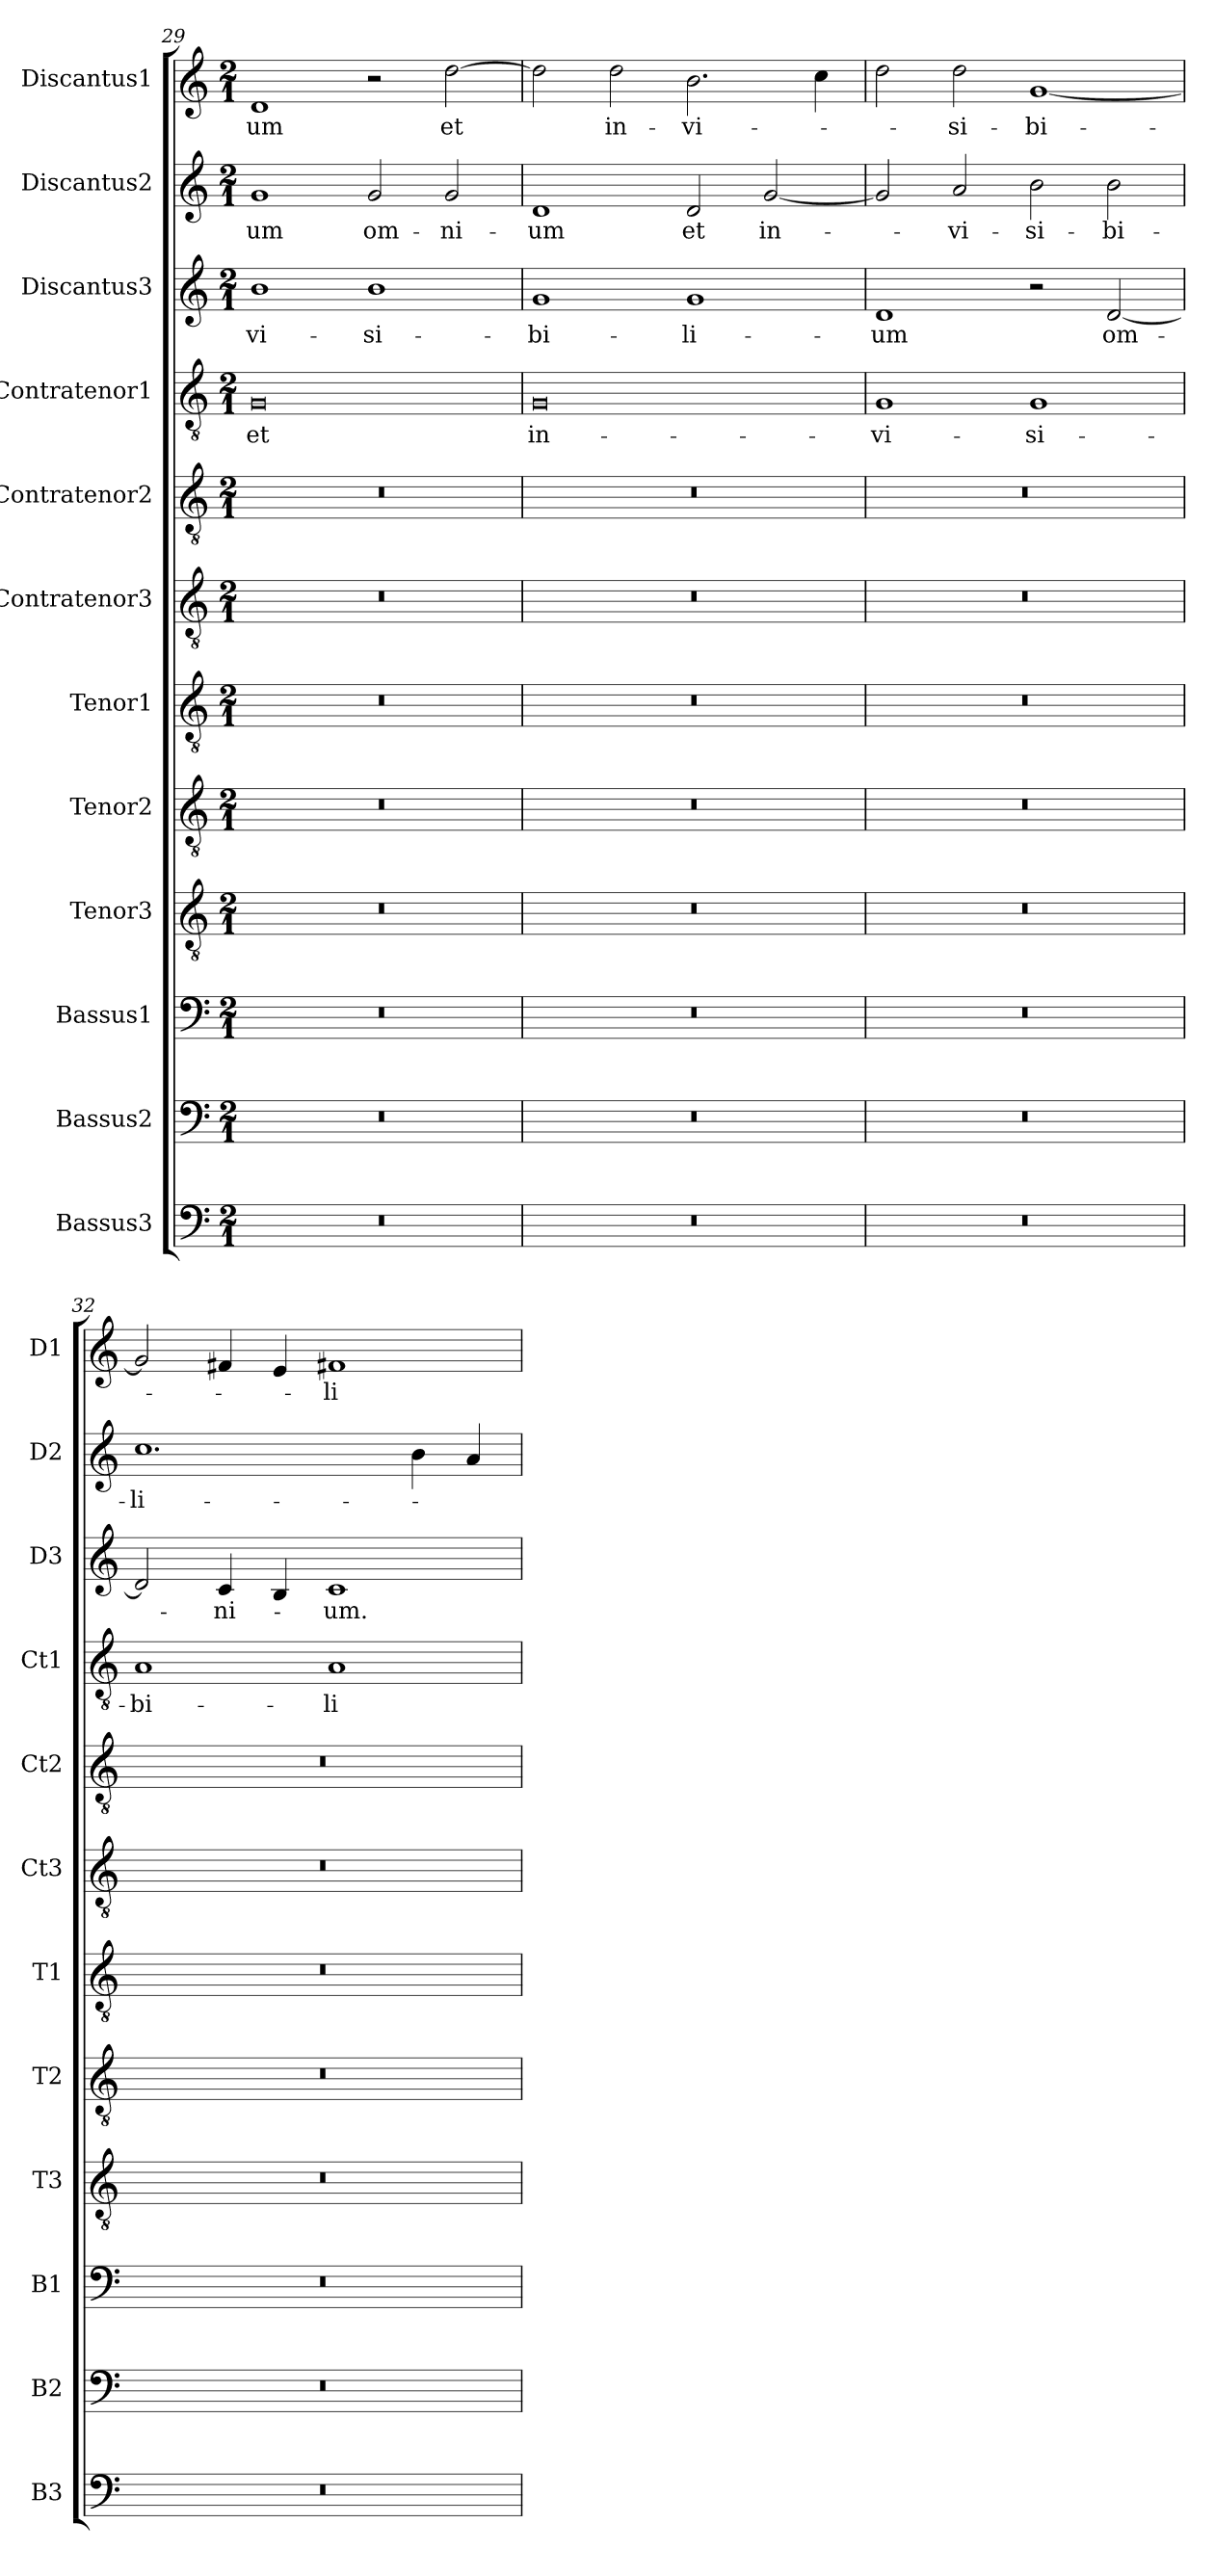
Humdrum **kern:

**kern	**kern	**kern	**kern	**kern	**kern	**kern	**kern	**kern	**text	**kern	**text	**kern	**text	**kern	**text
*part12	*part11	*part10	*part9	*part8	*part7	*part6	*part5	*part4	*part4	*part3	*part3	*part2	*part2	*part1	*part1
*staff12	*staff11	*staff10	*staff9	*staff8	*staff7	*staff6	*staff5	*staff4	*staff4	*staff3	*staff3	*staff2	*staff2	*staff1	*staff1
*I"Bassus3	*I"Bassus2	*I"Bassus1	*I"Tenor3	*I"Tenor2	*I"Tenor1	*I"Contratenor3	*I"Contratenor2	*I"Contratenor1	*	*I"Discantus3	*	*I"Discantus2	*	*I"Discantus1	*
*I'B3	*I'B2	*I'B1	*I'T3	*I'T2	*I'T1	*I'Ct3	*I'Ct2	*I'Ct1	*	*I'D3	*	*I'D2	*	*I'D1	*
*clefF4	*clefF4	*clefF4	*clefGv2	*clefGv2	*clefGv2	*clefGv2	*clefGv2	*clefGv2	*	*clefG2	*	*clefG2	*	*clefG2	*
*k[]	*k[]	*k[]	*k[]	*k[]	*k[]	*k[]	*k[]	*k[]	*	*k[]	*	*k[]	*	*k[]	*
*M2/1	*M2/1	*M2/1	*M2/1	*M2/1	*M2/1	*M2/1	*M2/1	*M2/1	*	*M2/1	*	*M2/1	*	*M2/1	*
=29	=29	=29	=29	=29	=29	=29	=29	=29	=29	=29	=29	=29	=29	=29	=29
0r	0r	0r	0r	0r	0r	0r	0r	0G	et	1b	-vi-	1g	-um	1d	-um
.	.	.	.	.	.	.	.	.	.	1b	-si-	2g	om-	2r	.
.	.	.	.	.	.	.	.	.	.	.	.	2g	-ni-	[2dd	et
=30	=30	=30	=30	=30	=30	=30	=30	=30	=30	=30	=30	=30	=30	=30	=30
0r	0r	0r	0r	0r	0r	0r	0r	0G	in-	1g	-bi-	1d	-um	2dd]	.
.	.	.	.	.	.	.	.	.	.	.	.	.	.	2dd	in-
.	.	.	.	.	.	.	.	.	.	1g	-li-	2d	et	2.b	-vi-
.	.	.	.	.	.	.	.	.	.	.	.	[2g	in-	.	.
.	.	.	.	.	.	.	.	.	.	.	.	.	.	4cc	.
=31	=31	=31	=31	=31	=31	=31	=31	=31	=31	=31	=31	=31	=31	=31	=31
0r	0r	0r	0r	0r	0r	0r	0r	1G	-vi-	1d	-um	2g]	.	2dd	.
.	.	.	.	.	.	.	.	.	.	.	.	2a	-vi-	2dd	-si-
.	.	.	.	.	.	.	.	1G	-si-	2r	.	2b	-si-	[1g	-bi-
.	.	.	.	.	.	.	.	.	.	[2d	om-	2b	-bi-	.	.
=32	=32	=32	=32	=32	=32	=32	=32	=32	=32	=32	=32	=32	=32	=32	=32
0r	0r	0r	0r	0r	0r	0r	0r	1A	-bi-	2d]	.	1.cc	-li-	2g]	.
.	.	.	.	.	.	.	.	.	.	4c	-ni-	.	.	4f#X	.
.	.	.	.	.	.	.	.	.	.	4B	.	.	.	4e	.
.	.	.	.	.	.	.	.	1A	-li-	1c	-um.	.	.	1f#X	-li-
.	.	.	.	.	.	.	.	.	.	.	.	4b	.	.	.
.	.	.	.	.	.	.	.	.	.	.	.	4a	.	.	.
=	=	=	=	=	=	=	=	=	=	=	=	=	=	=	=
*-	*-	*-	*-	*-	*-	*-	*-	*-	*-	*-	*-	*-	*-	*-	*-
